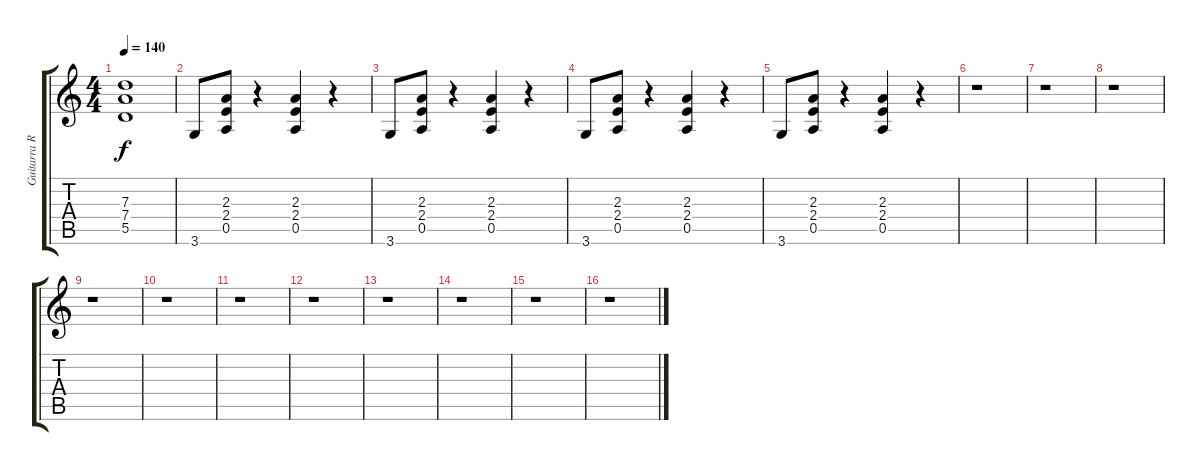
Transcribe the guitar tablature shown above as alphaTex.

\track ("Guitarra Rítmica" "Guitarra R") {instrument overdrivenguitar}
\staff {score tabs}
\tuning (E4 B3 G3 D3 A2 E2) {hide}
\ts (4 4)
\tempo 140
\clef g2
\ks c
(7.3 7.4 5.5).1{dy f} |
3.6.8 (2.3 2.4 0.5).8 r.4 (2.3 2.4 0.5).4 r.4 |
3.6.8 (2.3 2.4 0.5).8 r.4 (2.3 2.4 0.5).4 r.4 |
3.6.8 (2.3 2.4 0.5).8 r.4 (2.3 2.4 0.5).4 r.4 |
3.6.8 (2.3 2.4 0.5).8 r.4 (2.3 2.4 0.5).4 r.4 |
r.1 |
r.1 |
r.1 |
r.1 |
r.1 |
r.1 |
r.1 |
r.1 |
r.1 |
r.1 |
r.1
